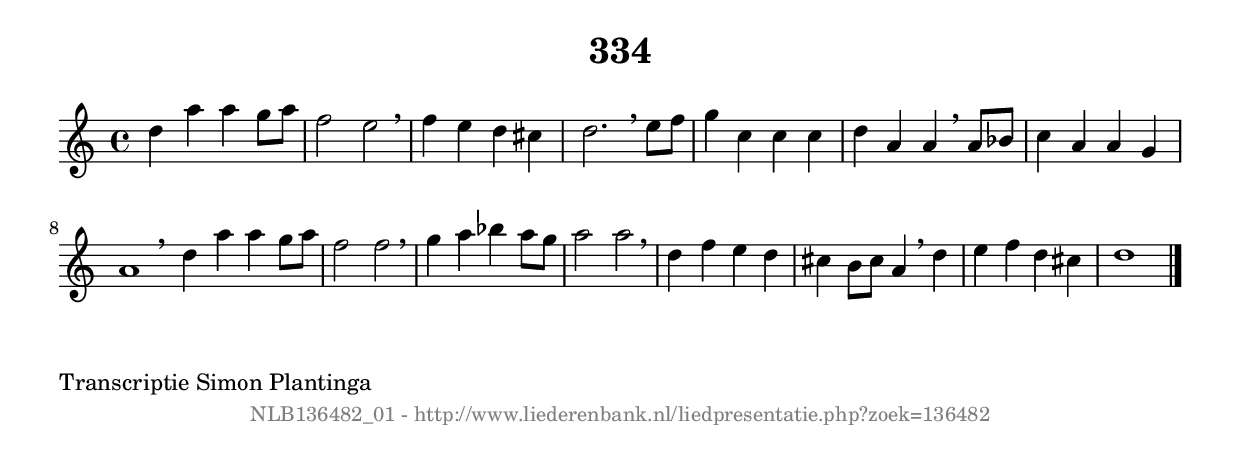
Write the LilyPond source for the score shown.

%
% produced by wce2krn 1.64 (7 June 2014)
%
\version"2.16"
#(append! paper-alist '(("long" . (cons (* 210 mm) (* 2000 mm)))))
#(set-default-paper-size "long")
sb = {\breathe}
mBreak = {\breathe }
bBreak = {\breathe }
x = {\once\override NoteHead #'style = #'cross }
gl=\glissando
itime={\override Staff.TimeSignature #'stencil = ##f }
ficta = {\once\set suggestAccidentals = ##t}
fine = {\once\override Score.RehearsalMark #'self-alignment-X = #1 \mark \markup {\italic{Fine}}}
dc = {\once\override Score.RehearsalMark #'self-alignment-X = #1 \mark \markup {\italic{D.C.}}}
dcf = {\once\override Score.RehearsalMark #'self-alignment-X = #1 \mark \markup {\italic{D.C. al Fine}}}
dcc = {\once\override Score.RehearsalMark #'self-alignment-X = #1 \mark \markup {\italic{D.C. al Coda}}}
ds = {\once\override Score.RehearsalMark #'self-alignment-X = #1 \mark \markup {\italic{D.S.}}}
dsf = {\once\override Score.RehearsalMark #'self-alignment-X = #1 \mark \markup {\italic{D.S. al Fine}}}
dsc = {\once\override Score.RehearsalMark #'self-alignment-X = #1 \mark \markup {\italic{D.S. al Coda}}}
pv = {\set Score.repeatCommands = #'((volta "1"))}
sv = {\set Score.repeatCommands = #'((volta "2"))}
tv = {\set Score.repeatCommands = #'((volta "3"))}
qv = {\set Score.repeatCommands = #'((volta "4"))}
xv = {\set Score.repeatCommands = #'((volta #f))}
\header{ tagline = ""
title = "334"
}
\score {{
\key d \dorian
\relative g'
{
\set melismaBusyProperties = #'()
\time 4/4
\tempo 4=120
\override Score.MetronomeMark #'transparent = ##t
\override Score.RehearsalMark #'break-visibility = #(vector #t #t #f)
d'4 a'4 a4 g8 a8 | f2 e2 \sb | f4 e4 d4 cis4 | d2. \sb e8 f8 | g4 c,4 c4 c4 | d4 a4 a4 \sb a8 bes8 | c4 a4 a4 g4 | a1 \bar ":|:" \bBreak
d4 a'4 a4 g8 a8 | f2 f2 \sb | g4 a4 bes4 a8 g8 | a2 a2 \sb | d,4 f4 e4 d4 | cis4 b8 cis8 a4 \sb d4 | e4 f4 d4 cis4 | d1 \bar "|."
 }}
 \midi { }
 \layout {
            indent = 0.0\cm
}
}
\markup { \wordwrap-string #" 
Transcriptie Simon Plantinga
"}
\markup { \vspace #0 } \markup { \with-color #grey \fill-line { \center-column { \smaller "NLB136482_01 - http://www.liederenbank.nl/liedpresentatie.php?zoek=136482" } } }
